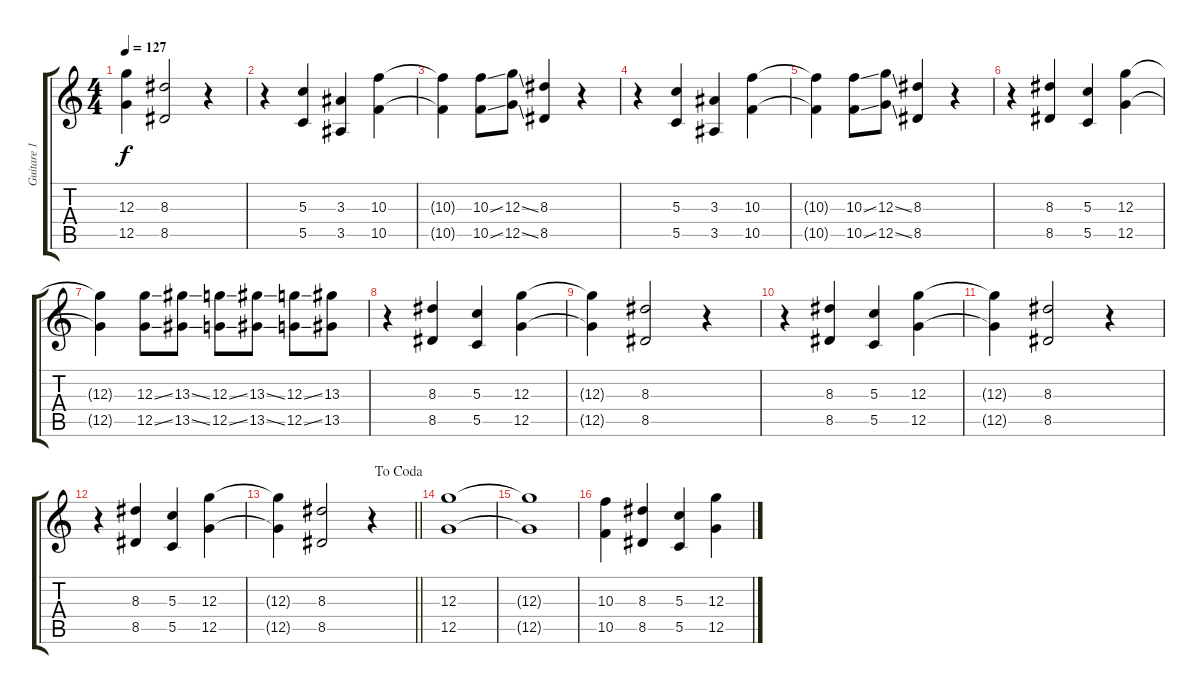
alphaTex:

\track ("Guitare 1" "Guitare 1") {instrument distortionguitar}
\staff {score tabs}
\tuning (E4 C4 G3 C3 G2 C2) {hide}
\ts (4 4)
\tempo 127
\clef g2
\ks c
(12.3{t} 12.5{t}).4{dy f} (8.3 8.5).2 r.4 |
r.4 (5.3 5.5).4 (3.3 3.5).4 (10.3 10.5).4 |
(10.3{t} 10.5{t}).4 (10.3{ss} 10.5{ss}).8 (12.3{ss} 12.5{ss}).8 (8.3 8.5).4 r.4 |
r.4 (5.3 5.5).4 (3.3 3.5).4 (10.3 10.5).4 |
(10.3{t} 10.5{t}).4 (10.3{ss} 10.5{ss}).8 (12.3{ss} 12.5{ss}).8 (8.3 8.5).4 r.4 |
r.4 (8.3 8.5).4 (5.3 5.5).4 (12.3 12.5).4 |
(12.3{t} 12.5{t}).4 (12.3{ss} 12.5{ss}).8 (13.3{ss} 13.5{ss}).8 (12.3{ss} 12.5{ss}).8 (13.3{ss} 13.5{ss}).8 (12.3{ss} 12.5{ss}).8 (13.3 13.5).8 |
r.4 (8.3 8.5).4 (5.3 5.5).4 (12.3 12.5).4 |
(12.3{t} 12.5{t}).4 (8.3 8.5).2 r.4 |
r.4 (8.3 8.5).4 (5.3 5.5).4 (12.3 12.5).4 |
(12.3{t} 12.5{t}).4 (8.3 8.5).2 r.4 |
r.4 (8.3 8.5).4 (5.3 5.5).4 (12.3 12.5).4 |
\jump dacoda
\barLineRight lightlight
(12.3{t} 12.5{t}).4 (8.3 8.5).2 r.4 |
(12.3 12.5).1 |
(12.3{t} 12.5{t}).1 |
(10.3 10.5).4 (8.3 8.5).4 (5.3 5.5).4 (12.3 12.5).4
